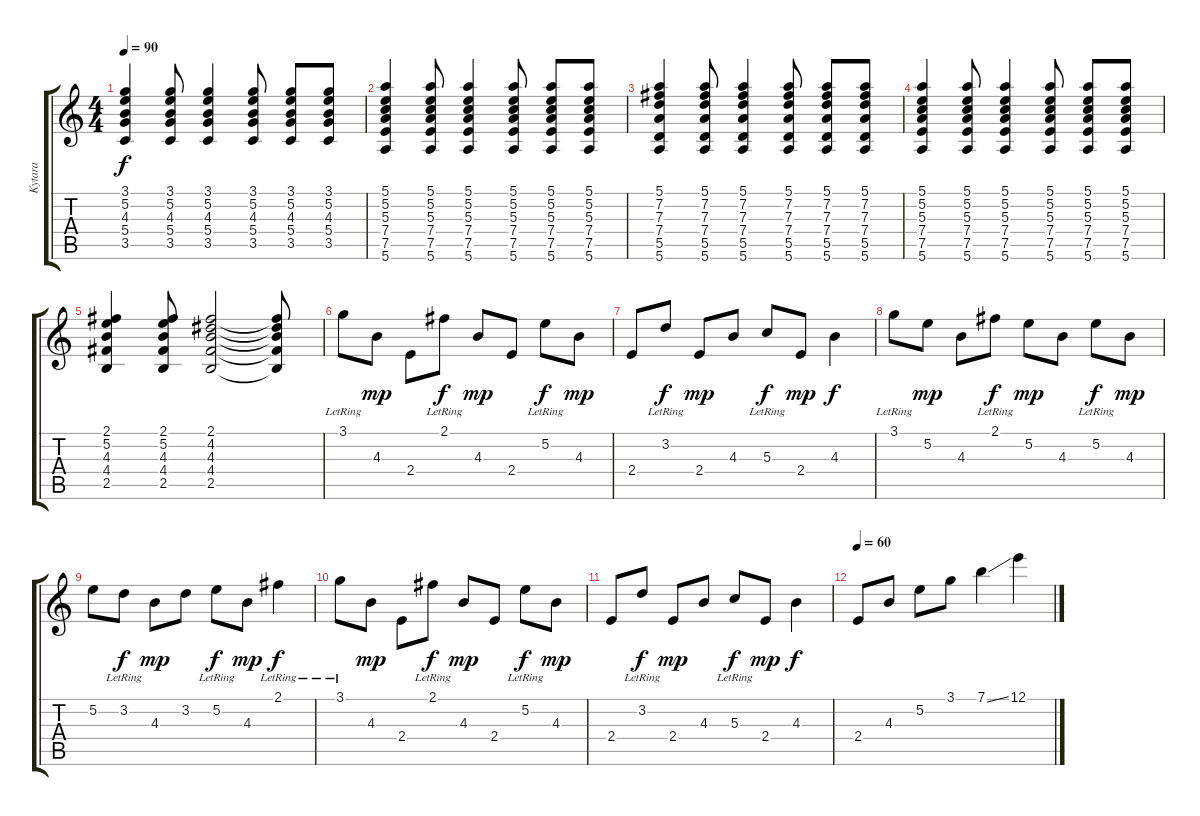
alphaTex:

\track ("Kytara" "Kytara") {instrument acousticguitarsteel}
\staff {score tabs}
\tuning (E4 B3 G3 D3 A2 E2) {hide}
\ts (4 4)
\tempo 90
\clef g2
\ks c
(3.1 5.2 4.3 5.4 3.5).4{dy f} (3.1 5.2 4.3 5.4 3.5).8 (3.1 5.2 4.3 5.4 3.5).4 (3.1 5.2 4.3 5.4 3.5).8 (3.1 5.2 4.3 5.4 3.5).8 (3.1 5.2 4.3 5.4 3.5).8 |
(5.1 5.2 5.3 7.4 7.5 5.6).4 (5.1 5.2 5.3 7.4 7.5 5.6).8 (5.1 5.2 5.3 7.4 7.5 5.6).4 (5.1 5.2 5.3 7.4 7.5 5.6).8 (5.1 5.2 5.3 7.4 7.5 5.6).8 (5.1 5.2 5.3 7.4 7.5 5.6).8 |
(5.1 7.2 7.3 7.4 5.5 5.6).4 (5.1 7.2 7.3 7.4 5.5 5.6).8 (5.1 7.2 7.3 7.4 5.5 5.6).4 (5.1 7.2 7.3 7.4 5.5 5.6).8 (5.1 7.2 7.3 7.4 5.5 5.6).8 (5.1 7.2 7.3 7.4 5.5 5.6).8 |
(5.1 5.2 5.3 7.4 7.5 5.6).4 (5.1 5.2 5.3 7.4 7.5 5.6).8 (5.1 5.2 5.3 7.4 7.5 5.6).4 (5.1 5.2 5.3 7.4 7.5 5.6).8 (5.1 5.2 5.3 7.4 7.5 5.6).8 (5.1 5.2 5.3 7.4 7.5 5.6).8 |
(2.1 5.2 4.3 4.4 2.5).4 (2.1 5.2 4.3 4.4 2.5).8 (2.1 4.2 4.3 4.4 2.5).2 (2.1{t} 4.2{t} 4.3{t} 4.4{t} 2.5{t}).8 |
3.1{lr}.8 4.3.8{dy mp} 2.4.8 2.1{lr}.8{dy f} 4.3.8{dy mp} 2.4.8 5.2{lr}.8{dy f} 4.3.8{dy mp} |
2.4.8 3.2{lr}.8{dy f} 2.4.8{dy mp} 4.3.8 5.3{lr}.8{dy f} 2.4.8{dy mp} 4.3.4{dy f} |
3.1{lr}.8 5.2.8{dy mp} 4.3.8 2.1{lr}.8{dy f} 5.2.8{dy mp} 4.3.8 5.2{lr}.8{dy f} 4.3.8{dy mp} |
5.2.8 3.2{lr}.8{dy f} 4.3.8{dy mp} 3.2.8 5.2{lr}.8{dy f} 4.3.8{dy mp} 2.1{lr}.4{dy f} |
3.1{lr}.8 4.3.8{dy mp} 2.4.8 2.1{lr}.8{dy f} 4.3.8{dy mp} 2.4.8 5.2{lr}.8{dy f} 4.3.8{dy mp} |
2.4.8 3.2{lr}.8{dy f} 2.4.8{dy mp} 4.3.8 5.3{lr}.8{dy f} 2.4.8{dy mp} 4.3.4{dy f} |
\tempo 60
2.4.8 4.3.8 5.2.8 3.1.8 7.1{ss}.4 12.1.4
